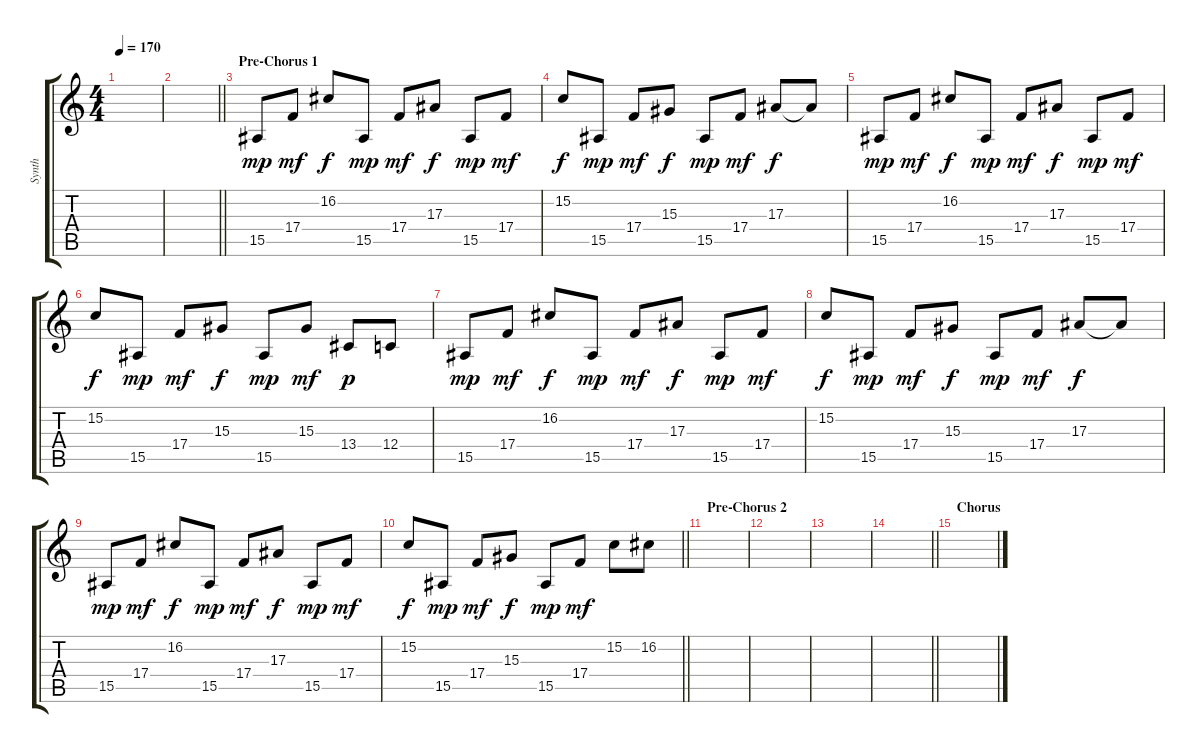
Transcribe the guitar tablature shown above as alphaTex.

\track ("Synth" "Synth") {instrument lead2sawtooth}
\staff {score tabs}
\tuning (D4 A3 F3 C3 G2 D2) {hide}
\ts (4 4)
\tempo 170
\clef g2
\ks c
|
\barLineRight lightlight
|
\section ("" "Pre-Chorus 1")
15.5.8{dy mp} 17.4.8{dy mf} 16.2.8{dy f} 15.5.8{dy mp} 17.4.8{dy mf} 17.3.8{dy f} 15.5.8{dy mp} 17.4.8{dy mf} |
15.2.8{dy f} 15.5.8{dy mp} 17.4.8{dy mf} 15.3.8{dy f} 15.5.8{dy mp} 17.4.8{dy mf} 17.3.8{dy f} 17.3{t}.8 |
15.5.8{dy mp} 17.4.8{dy mf} 16.2.8{dy f} 15.5.8{dy mp} 17.4.8{dy mf} 17.3.8{dy f} 15.5.8{dy mp} 17.4.8{dy mf} |
15.2.8{dy f} 15.5.8{dy mp} 17.4.8{dy mf} 15.3.8{dy f} 15.5.8{dy mp} 15.3.8{dy mf} 13.4.8{dy p} 12.4.8 |
15.5.8{dy mp} 17.4.8{dy mf} 16.2.8{dy f} 15.5.8{dy mp} 17.4.8{dy mf} 17.3.8{dy f} 15.5.8{dy mp} 17.4.8{dy mf} |
15.2.8{dy f} 15.5.8{dy mp} 17.4.8{dy mf} 15.3.8{dy f} 15.5.8{dy mp} 17.4.8{dy mf} 17.3.8{dy f} 17.3{t}.8 |
15.5.8{dy mp} 17.4.8{dy mf} 16.2.8{dy f} 15.5.8{dy mp} 17.4.8{dy mf} 17.3.8{dy f} 15.5.8{dy mp} 17.4.8{dy mf} |
\barLineRight lightlight
15.2.8{dy f} 15.5.8{dy mp} 17.4.8{dy mf} 15.3.8{dy f} 15.5.8{dy mp} 17.4.8{dy mf} 15.2.8 16.2.8 |
\section ("" "Pre-Chorus 2")
|
|
|
\barLineRight lightlight
|
\section ("" "Chorus")
